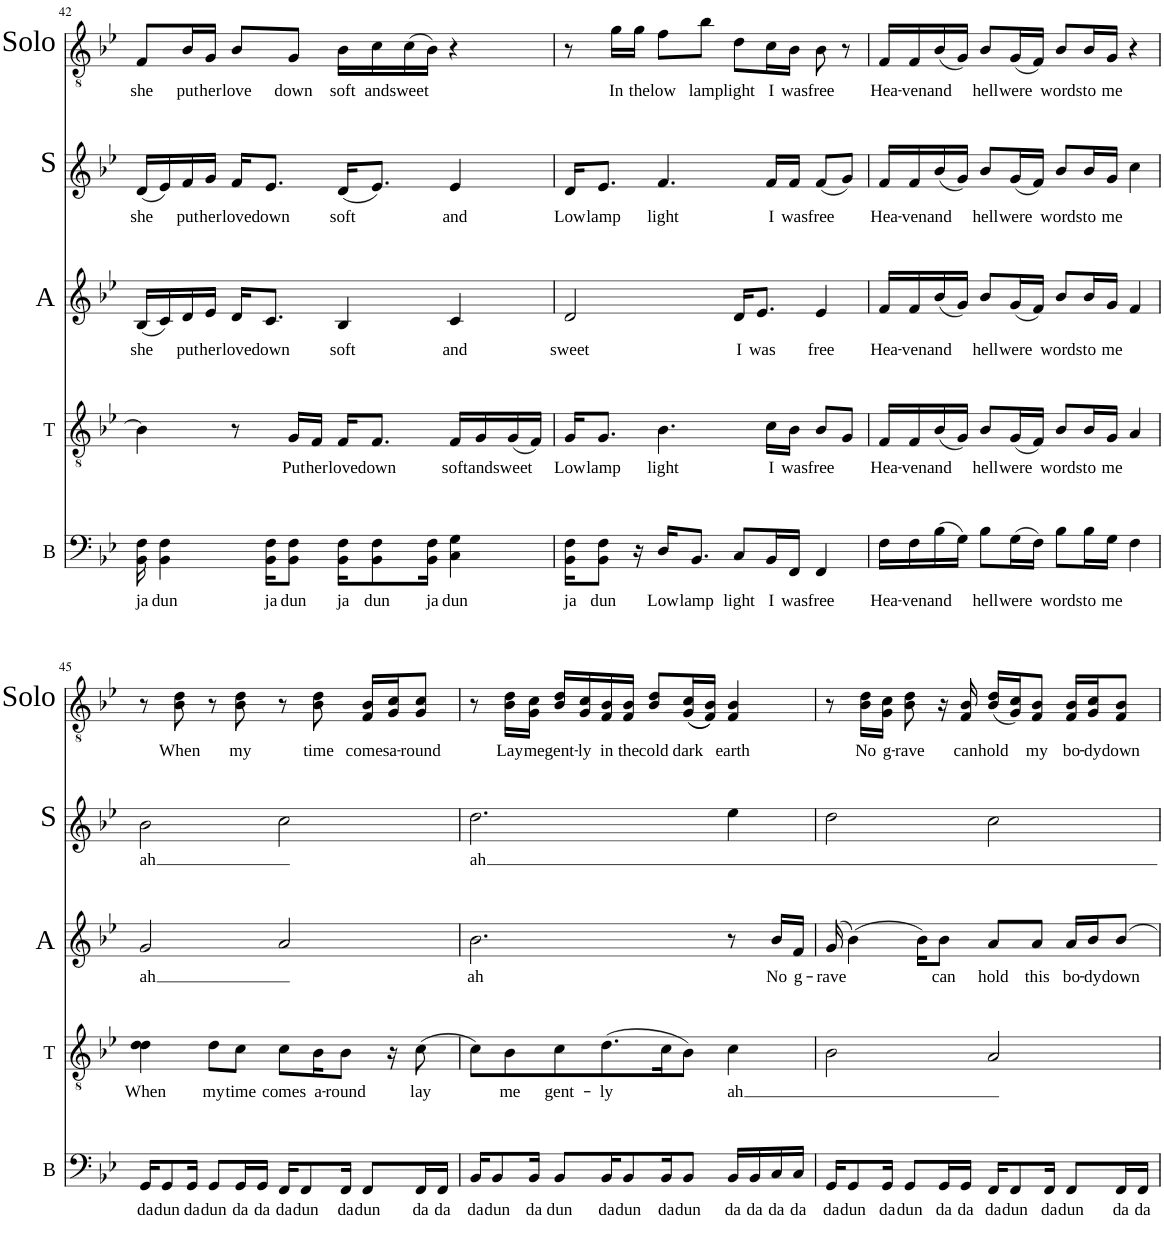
**kern	**text	**kern	**text	**kern	**text	**kern	**text	**kern	**text
*part5	*part5	*part4	*part4	*part3	*part3	*part2	*part2	*part1	*part1
*staff5	*staff5	*staff4	*staff4	*staff3	*staff3	*staff2	*staff2	*staff1	*staff1
*I"Bass	*	*I"Tenor	*	*I"Alto	*	*I"Soprano	*	*I"Solo	*
*I'B	*	*I'T	*	*I'A	*	*I'S	*	*I'Solo	*
!!LO:PB:g=z
*clefF4	*	*clefGv2	*	*clefG2	*	*clefG2	*	*clefGv2	*
*k[b-e-]	*	*k[b-e-]	*	*k[b-e-]	*	*k[b-e-]	*	*k[b-e-]	*
*M4/4	*	*M4/4	*	*M4/4	*	*M4/4	*	*M4/4	*
=42	=42	=42	=42	=42	=42	=42	=42	=42	=42
!	!LO:LY:b	!	!	!	!LO:LY:b	!	!LO:LY:b	!	!LO:LY:b
16BB-\ 16F\	ja	4B-\]	.	(16B-/LL	she	(16d/LL	she	8F/L	she
!	!LO:LY:b	!	!	!	!	!	!	!	!
4BB-\ 4F\	dun	.	.	16c/)	.	16e-/)	.	.	.
!	!	!	!	!	!LO:LY:b	!	!LO:LY:b	!	!LO:LY:b
.	.	.	.	16d/	put	16f/	put	16B-/L	put
!	!	!	!	!	!LO:LY:b	!	!LO:LY:b	!	!LO:LY:b
.	.	.	.	16e-/JJ	her	16g/JJ	her	16G/JJ	her
!	!	!	!	!	!LO:LY:b	!	!LO:LY:b	!	!LO:LY:b
.	.	8r	.	16d/KL	love	16f/KL	love	8B-/L	love
!	!LO:LY:b	!	!	!	!LO:LY:b	!	!LO:LY:b	!	!
16BB-\ 16F\KL	ja	.	.	8.c/J	down	8.e-/J	down	.	.
!	!LO:LY:b	!	!LO:LY:b	!	!	!	!	!	!LO:LY:b
8BB-\ 8F\J	dun	16G/LL	Put	.	.	.	.	8G/J	down
!	!	!	!LO:LY:b	!	!	!	!	!	!
.	.	16F/JJ	her	.	.	.	.	.	.
!	!LO:LY:b	!	!LO:LY:b	!	!LO:LY:b	!	!LO:LY:b	!	!LO:LY:b
16BB-\ 16F\KL	ja	16F/KL	love	4B-/	soft	(16d/KL	soft	16B-\LL	soft
!	!LO:LY:b	!	!LO:LY:b	!	!	!	!	!	!LO:LY:b
8BB-\ 8F\	dun	8.F/J	down	.	.	8.e-/J)	.	16c\	and
!	!	!	!	!	!	!	!	!	!LO:LY:b
.	.	.	.	.	.	.	.	(16c\	sweet
!	!LO:LY:b	!	!	!	!	!	!	!	!
16BB-\ 16F\Jk	ja	.	.	.	.	.	.	16B-\JJ)	.
!	!LO:LY:b	!	!LO:LY:b	!	!LO:LY:b	!	!LO:LY:b	!	!
4C\ 4G\	dun	16F/LL	soft	4c/	and	4e-/	and	4r	.
!	!	!	!LO:LY:b	!	!	!	!	!	!
.	.	16G/	and	.	.	.	.	.	.
!	!	!	!LO:LY:b	!	!	!	!	!	!
.	.	(16G/	sweet	.	.	.	.	.	.
.	.	16F/JJ)	.	.	.	.	.	.	.
=43	=43	=43	=43	=43	=43	=43	=43	=43	=43
!	!LO:LY:b	!	!LO:LY:b	!	!LO:LY:b	!	!LO:LY:b	!	!
16BB-\ 16F\KL	ja	16G/KL	Low	2d/	sweet	16d/KL	Low	8r	.
!	!LO:LY:b	!	!LO:LY:b	!	!	!	!LO:LY:b	!	!
8BB-\ 8F\J	dun	8.G/J	lamp	.	.	8.e-/J	lamp	.	.
!	!	!	!	!	!	!	!	!	!LO:LY:b
.	.	.	.	.	.	.	.	16g\LL	In
!	!	!	!	!	!	!	!	!	!LO:LY:b
16r	.	.	.	.	.	.	.	16g\JJ	the
!	!LO:LY:b	!	!LO:LY:b	!	!	!	!LO:LY:b	!	!LO:LY:b
16D/KL	Low	4.B-\	light	.	.	4.f/	light	8f\L	low
!	!LO:LY:b	!	!	!	!	!	!	!	!
8.BB-/J	lamp	.	.	.	.	.	.	.	.
!	!	!	!	!	!	!	!	!	!LO:LY:b
.	.	.	.	.	.	.	.	8b-\J	lamp
!	!LO:LY:b	!	!	!	!LO:LY:b	!	!	!	!LO:LY:b
8C/L	light	.	.	16d/KL	I	.	.	8d\L	light
!	!	!	!	!	!LO:LY:b	!	!	!	!
.	.	.	.	8.e-/J	was	.	.	.	.
!	!LO:LY:b	!	!LO:LY:b	!	!	!	!LO:LY:b	!	!LO:LY:b
16BB-/L	I	16c\LL	I	.	.	16f/LL	I	16c\L	I
!	!LO:LY:b	!	!LO:LY:b	!	!	!	!LO:LY:b	!	!LO:LY:b
16FF/JJ	was	16B-\JJ	was	.	.	16f/JJ	was	16B-\JJ	was
!	!LO:LY:b	!	!LO:LY:b	!	!LO:LY:b	!	!LO:LY:b	!	!LO:LY:b
4FF/	free	8B-/L	free	4e-/	free	(8f/L	free	8B-\	free
.	.	8G/J	.	.	.	8g/J)	.	8r	.
=44	=44	=44	=44	=44	=44	=44	=44	=44	=44
!	!LO:LY:b	!	!LO:LY:b	!	!LO:LY:b	!	!LO:LY:b	!	!LO:LY:b
16F\LL	Hea-	16F/LL	Hea-	16f/LL	Hea-	16f/LL	Hea-	16F/LL	Hea-
!	!LO:LY:b	!	!LO:LY:b	!	!LO:LY:b	!	!LO:LY:b	!	!LO:LY:b
16F\	-ven	16F/	-ven	16f/	-ven	16f/	-ven	16F/	-ven
!	!LO:LY:b	!	!LO:LY:b	!	!LO:LY:b	!	!LO:LY:b	!	!LO:LY:b
(16B-\	and	(16B-/	and	(16b-/	and	(16b-/	and	(16B-/	and
16G\JJ)	.	16G/JJ)	.	16g/JJ)	.	16g/JJ)	.	16G/JJ)	.
!	!LO:LY:b	!	!LO:LY:b	!	!LO:LY:b	!	!LO:LY:b	!	!LO:LY:b
8B-\L	hell	8B-/L	hell	8b-/L	hell	8b-/L	hell	8B-/L	hell
!	!LO:LY:b	!	!LO:LY:b	!	!LO:LY:b	!	!LO:LY:b	!	!LO:LY:b
(16G\L	were	(16G/L	were	(16g/L	were	(16g/L	were	(16G/L	were
16F\JJ)	.	16F/JJ)	.	16f/JJ)	.	16f/JJ)	.	16F/JJ)	.
!	!LO:LY:b	!	!LO:LY:b	!	!LO:LY:b	!	!LO:LY:b	!	!LO:LY:b
8B-\L	words	8B-/L	words	8b-/L	words	8b-/L	words	8B-/L	words
!	!LO:LY:b	!	!LO:LY:b	!	!LO:LY:b	!	!LO:LY:b	!	!LO:LY:b
16B-\L	to	16B-/L	to	16b-/L	to	16b-/L	to	16B-/L	to
!	!LO:LY:b	!	!LO:LY:b	!	!LO:LY:b	!	!LO:LY:b	!	!LO:LY:b
16G\JJ	me	16G/JJ	me	16g/JJ	me	16g/JJ	me	16G/JJ	me
4F\	.	4A/	.	4f/	.	4cc\	.	4r	.
!!LO:LB:g=z
=45	=45	=45	=45	=45	=45	=45	=45	=45	=45
!	!LO:LY:b	!	!LO:LY:b	!	!LO:LY:b	!	!LO:LY:b	!	!
16GG/KL	da	4d\ 4d\	When	2g/	ah	2b-\	ah	8r	.
!	!LO:LY:b	!	!	!	!	!	!	!	!
8GG/	dun	.	.	.	.	.	.	.	.
!	!	!	!	!	!	!	!	!	!LO:LY:b
.	.	.	.	.	.	.	.	8B-\ 8d\	When
!	!LO:LY:b	!	!	!	!	!	!	!	!
16GG/Jk	da	.	.	.	.	.	.	.	.
!	!LO:LY:b	!	!LO:LY:b	!	!	!	!	!	!
8GG/L	dun	8d\L	my	.	.	.	.	8r	.
!	!LO:LY:b	!	!LO:LY:b	!	!	!	!	!	!LO:LY:b
16GG/L	da	8c\J	time	.	.	.	.	8B-\ 8d\	my
!	!LO:LY:b	!	!	!	!	!	!	!	!
16GG/JJ	da	.	.	.	.	.	.	.	.
!	!LO:LY:b	!	!LO:LY:b	!	!	!	!	!	!
16FF/KL	da	8c\L	comes	2a/	.	2cc\	.	8r	.
!	!LO:LY:b	!	!	!	!	!	!	!	!
8FF/	dun	.	.	.	.	.	.	.	.
!	!	!	!LO:LY:b	!	!	!	!	!	!LO:LY:b
.	.	16B-\K	a-	.	.	.	.	8B-\ 8d\	time
!	!LO:LY:b	!	!LO:LY:b	!	!	!	!	!	!
16FF/Jk	da	8B-\J	-round	.	.	.	.	.	.
!	!LO:LY:b	!	!	!	!	!	!	!	!LO:LY:b
8FF/L	dun	.	.	.	.	.	.	16F/ 16B-/LL	comes
!	!	!	!	!	!	!	!	!	!LO:LY:b
.	.	16r	.	.	.	.	.	16G/ 16c/J	a-
!	!LO:LY:b	!	!LO:LY:b	!	!	!	!	!	!LO:LY:b
16FF/L	da	(8c\	lay	.	.	.	.	8G/ 8c/J	-round
!	!LO:LY:b	!	!	!	!	!	!	!	!
16FF/JJ	da	.	.	.	.	.	.	.	.
=46	=46	=46	=46	=46	=46	=46	=46	=46	=46
!	!LO:LY:b	!	!	!	!LO:LY:b	!	!LO:LY:b	!	!
16BB-/KL	da	8c\L)	.	2.b-\	ah	2.dd\	ah	8r	.
!	!LO:LY:b	!	!	!	!	!	!	!	!
8BB-/	dun	.	.	.	.	.	.	.	.
!	!	!	!LO:LY:b	!	!	!	!	!	!LO:LY:b
.	.	8B-\	me	.	.	.	.	16B-\ 16d\LL	Lay
!	!LO:LY:b	!	!	!	!	!	!	!	!LO:LY:b
16BB-/Jk	da	.	.	.	.	.	.	16G\ 16c\JJ	me
!	!LO:LY:b	!	!LO:LY:b	!	!	!	!	!	!LO:LY:b
8BB-/L	dun	8c\	gent-	.	.	.	.	16B-/ 16d/LL	gent-
!	!	!	!	!	!	!	!	!	!LO:LY:b
.	.	.	.	.	.	.	.	16G/ 16c/	-ly
!	!LO:LY:b	!	!LO:LY:b	!	!	!	!	!	!LO:LY:b
16BB-/K	da	(8.d\	-ly	.	.	.	.	16F/ 16B-/	in
!	!LO:LY:b	!	!	!	!	!	!	!	!LO:LY:b
8BB-/	dun	.	.	.	.	.	.	16F/ 16B-/JJ	the
!	!	!	!	!	!	!	!	!	!LO:LY:b
.	.	.	.	.	.	.	.	8B-/ 8d/L	cold
!	!LO:LY:b	!	!	!	!	!	!	!	!
16BB-/K	da	16c\K	.	.	.	.	.	.	.
!	!LO:LY:b	!	!	!	!	!	!	!	!LO:LY:b
8BB-/J	dun	8B-\J)	.	.	.	.	.	((16G/ 16c/L	dark
.	.	.	.	.	.	.	.	16F/ 16B-/JJ))	.
!	!LO:LY:b	!	!LO:LY:b	!	!	!	!	!	!LO:LY:b
16BB-/LL	da	4c\	ah	8r	.	4ee-\	.	4F/ 4B-/	earth
!	!LO:LY:b	!	!	!	!	!	!	!	!
16BB-/	da	.	.	.	.	.	.	.	.
!	!LO:LY:b	!	!	!	!LO:LY:b	!	!	!	!
16C/	da	.	.	16b-/LL	No	.	.	.	.
!	!LO:LY:b	!	!	!	!LO:LY:b	!	!	!	!
16C/JJ	da	.	.	16f/JJ	g-	.	.	.	.
=47	=47	=47	=47	=47	=47	=47	=47	=47	=47
!	!LO:LY:b	!	!	!	!LO:LY:b	!	!	!	!
16GG/KL	da	2B-\	.	(16g/	-rave	2dd\	.	8r	.
!	!LO:LY:b	!	!	!	!	!	!	!	!
8GG/	dun	.	.	(4b-\)	.	.	.	.	.
!	!	!	!	!	!	!	!	!	!LO:LY:b
.	.	.	.	.	.	.	.	16B-\ 16d\LL	No
!	!LO:LY:b	!	!	!	!	!	!	!	!LO:LY:b
16GG/Jk	da	.	.	.	.	.	.	16G\ 16c\JJ	g-
!	!LO:LY:b	!	!	!	!	!	!	!	!LO:LY:b
8GG/L	dun	.	.	.	.	.	.	8B-\ 8d\	-rave
.	.	.	.	16b-\KL)	.	.	.	.	.
!	!LO:LY:b	!	!	!	!LO:LY:b	!	!	!	!
16GG/L	da	.	.	8b-\J	can	.	.	16r	.
!	!LO:LY:b	!	!	!	!	!	!	!	!LO:LY:b
16GG/JJ	da	.	.	.	.	.	.	16F/ 16B-/	can
!	!LO:LY:b	!	!	!	!LO:LY:b	!	!	!	!LO:LY:b
16FF/KL	da	2A/	.	8a/L	hold	2cc\	.	(16B-/ 16d/LL	hold
!	!LO:LY:b	!	!	!	!	!	!	!	!
8FF/	dun	.	.	.	.	.	.	16G/ 16c/J)	.
!	!	!	!	!	!LO:LY:b	!	!	!	!LO:LY:b
.	.	.	.	8a/J	this	.	.	8F/ 8B-/J	my
!	!LO:LY:b	!	!	!	!	!	!	!	!
16FF/Jk	da	.	.	.	.	.	.	.	.
!	!LO:LY:b	!	!	!	!LO:LY:b	!	!	!	!LO:LY:b
8FF/L	dun	.	.	16a/LL	bo-	.	.	16F/ 16B-/LL	bo-
!	!	!	!	!	!LO:LY:b	!	!	!	!LO:LY:b
.	.	.	.	16b-/J	-dy	.	.	16G/ 16c/J	-dy
!	!LO:LY:b	!	!	!	!LO:LY:b	!	!	!	!LO:LY:b
16FF/L	da	.	.	8b-/J	down	.	.	8F/ 8B-/J	down
!	!LO:LY:b	!	!	!	!	!	!	!	!
16FF/JJ	da	.	.	.	.	.	.	.	.
=	=	=	=	=	=	=	=	=	=
*-	*-	*-	*-	*-	*-	*-	*-	*-	*-
